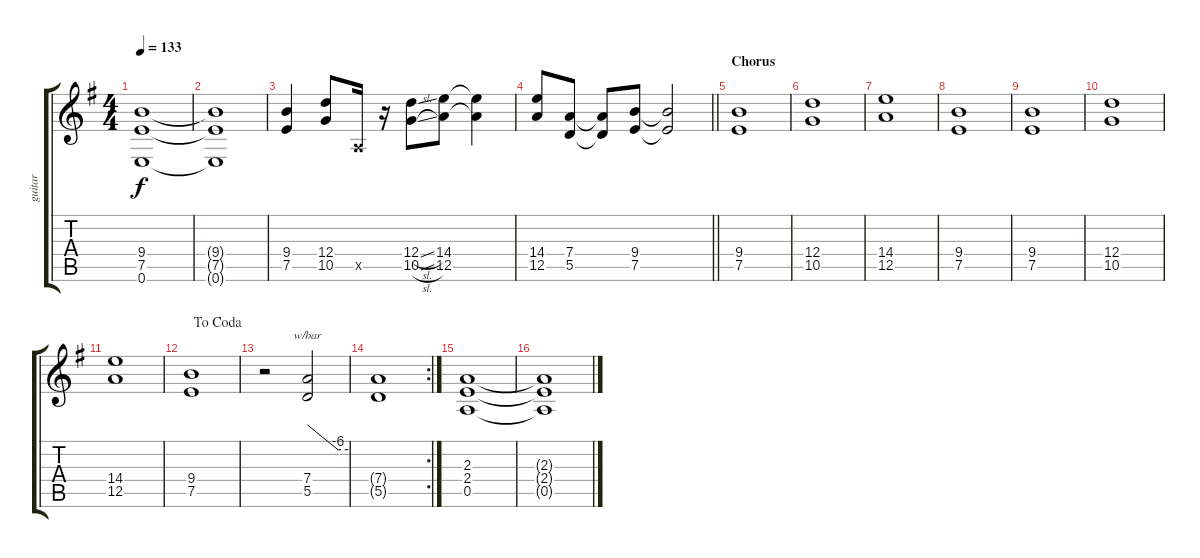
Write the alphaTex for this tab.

\track ("guitar" "guitar") {instrument distortionguitar}
\staff {score tabs}
\tuning (E4 B3 G3 D3 A2 E2) {hide}
\ts (4 4)
\tempo 133
\clef g2
\ks g
(9.4 7.5 0.6).1{dy f} |
(9.4{t} 7.5{t} 0.6{t}).1 |
(9.4 7.5).4 (12.4 10.5).8 0.5{x}.16 r.16 (12.4{sl} 10.5{sl}).8 (14.4 12.5).8 (14.4{t} 12.5{t}).4 |
\barLineRight lightlight
(14.4 12.5).8 (7.4 5.5).8 (7.4{t} 5.5{t}).8 (9.4 7.5).8 (9.4{t} 7.5{t}).2 |
\section ("" "Chorus")
(9.4 7.5).1 |
(12.4 10.5).1 |
(14.4 12.5).1 |
(9.4 7.5).1 |
(9.4 7.5).1 |
(12.4 10.5).1 |
(14.4 12.5).1 |
\jump dacoda
(9.4 7.5).1 |
r.2 (7.4 5.5).2{tbe (custom default 0 0 45 -24 60 -24)} |
\rc 2
(7.4{t} 5.5{t}).1 |
(2.3 2.4 0.5).1 |
(2.3{t} 2.4{t} 0.5{t}).1
